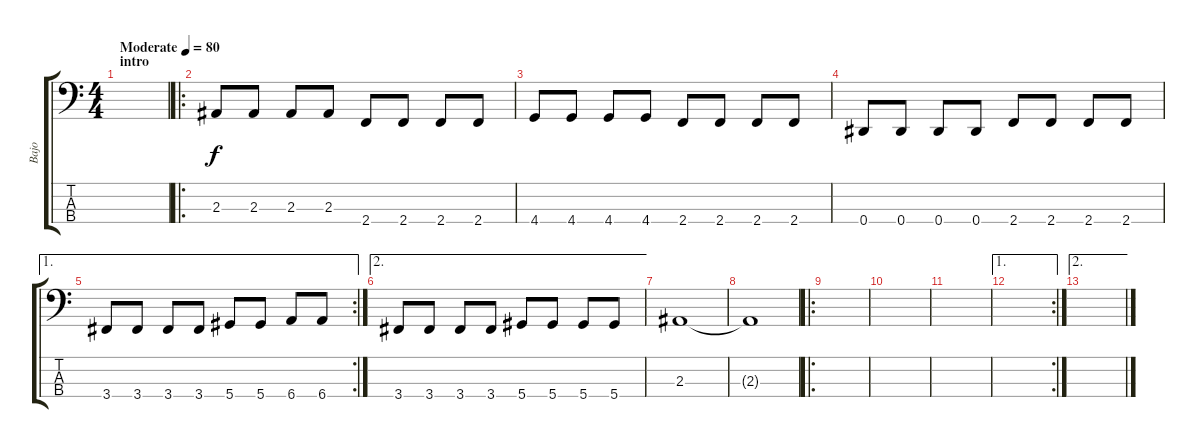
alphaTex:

\track ("Bajo" "Bajo") {instrument slapbass1}
\staff {score tabs}
\tuning (Gb2 Db2 Ab1 Eb1) {hide}
\ts (4 4)
\section ("" "intro")
\tempo (80 "Moderate")
\clef f4
\ks c
|
\ro
2.3.8 2.3.8 2.3.8 2.3.8 2.4.8 2.4.8 2.4.8 2.4.8 |
4.4.8 4.4.8 4.4.8 4.4.8 2.4.8 2.4.8 2.4.8 2.4.8 |
0.4.8 0.4.8 0.4.8 0.4.8 2.4.8 2.4.8 2.4.8 2.4.8 |
\ae 1
\rc 2
3.4.8 3.4.8 3.4.8 3.4.8 5.4.8 5.4.8 6.4.8 6.4.8 |
\ae 2
3.4.8 3.4.8 3.4.8 3.4.8 5.4.8 5.4.8 5.4.8 5.4.8 |
2.3.1 |
2.3{t}.1 |
\ro
|
|
|
\ae 1
\rc 2
|
\ae 2
